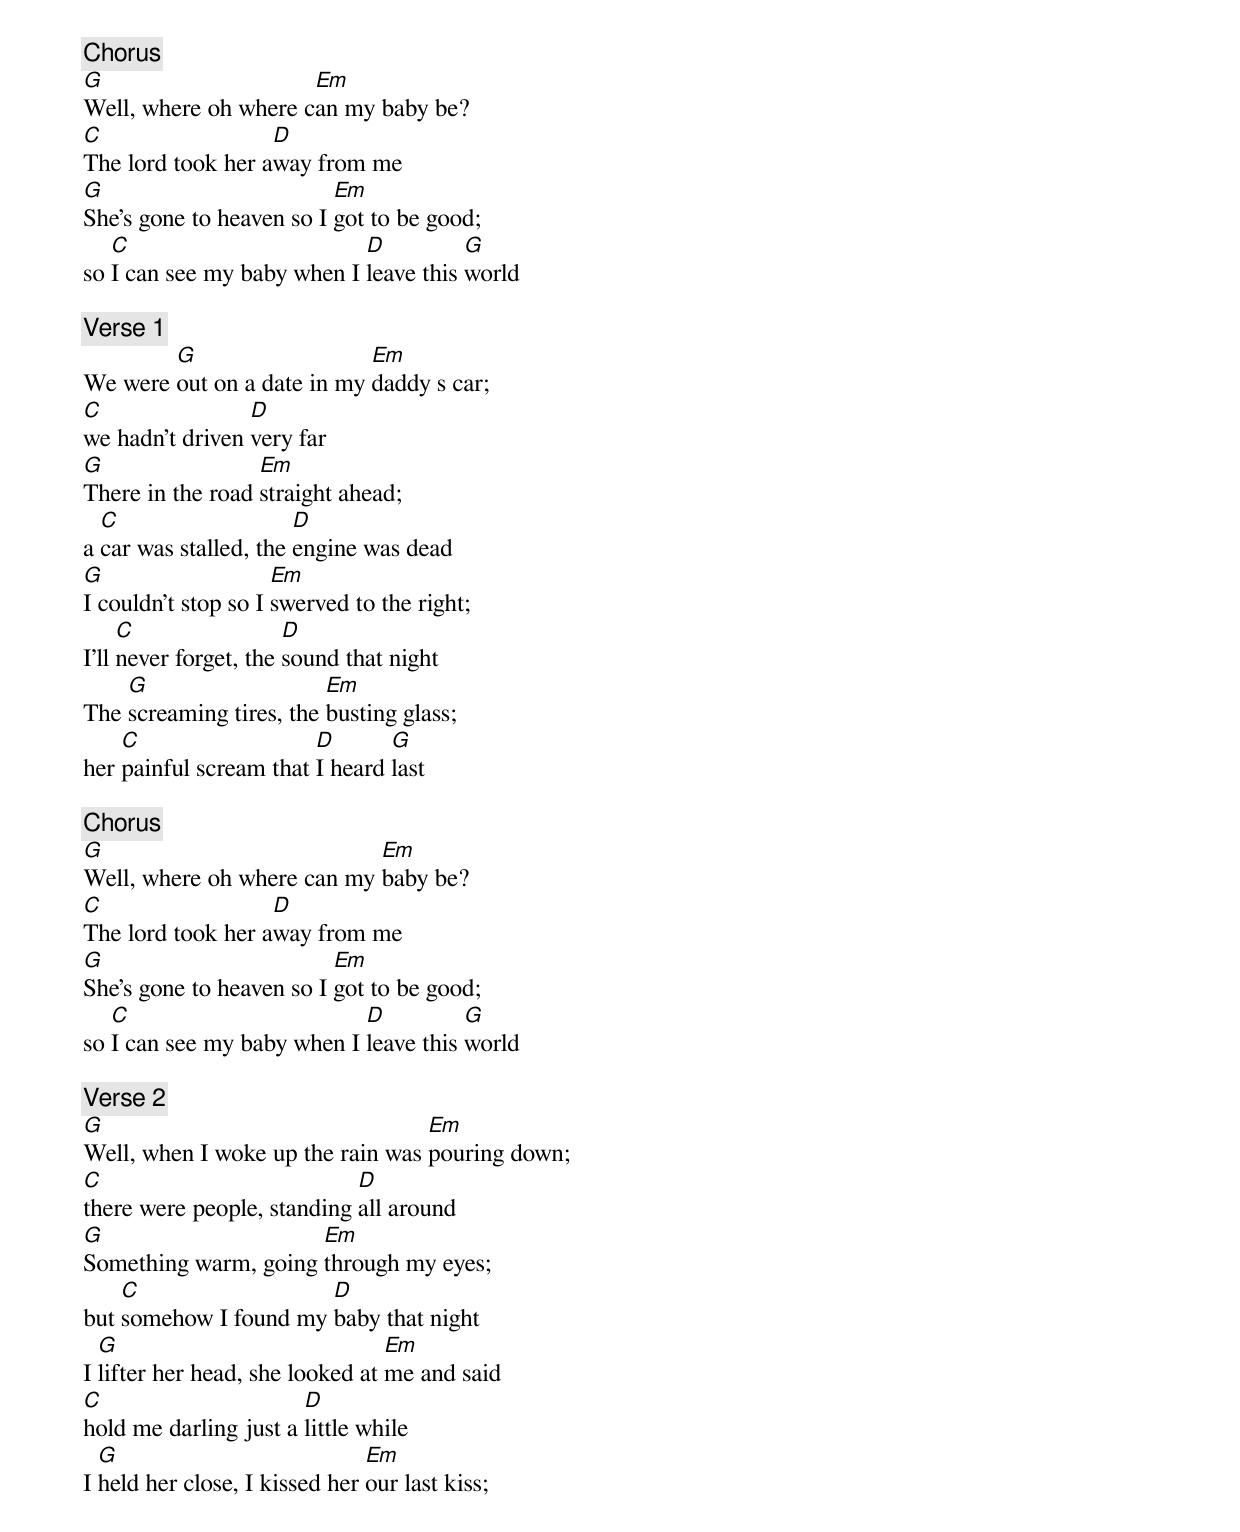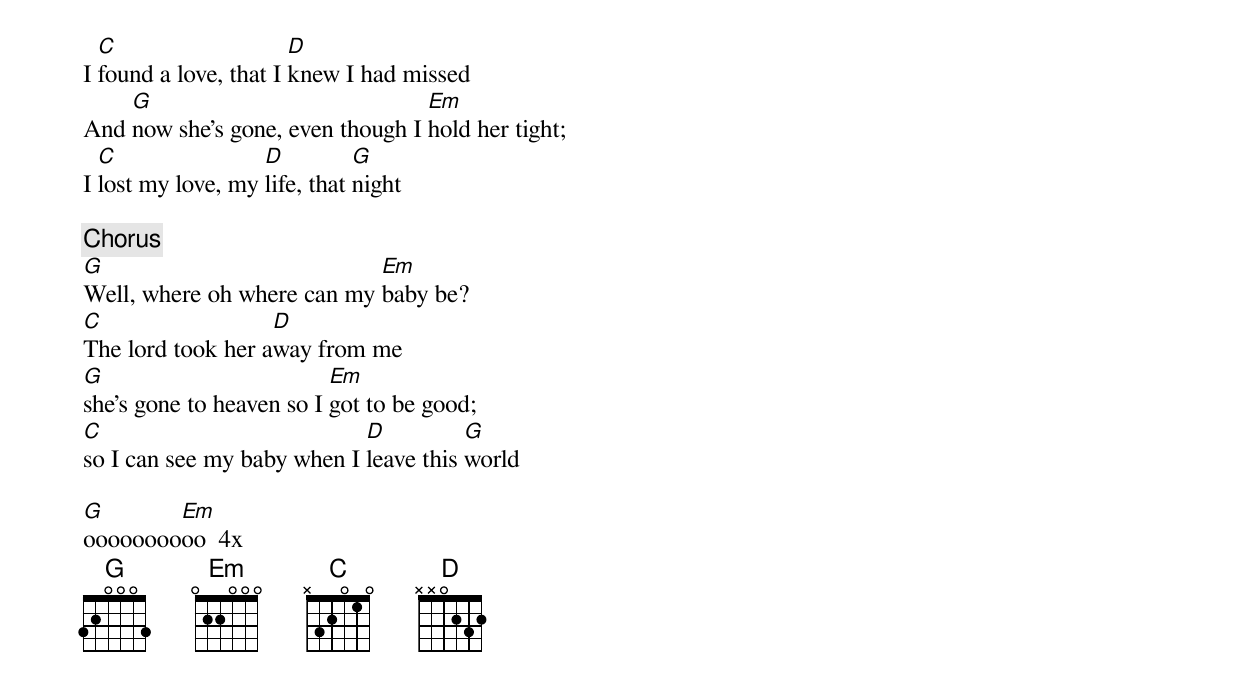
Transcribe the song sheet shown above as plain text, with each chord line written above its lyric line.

[Chorus]
G                     Em
Well, where oh where can my baby be?
C                  D
The lord took her away from me
G                         Em
She's gone to heaven so I got to be good;
   C                        D          G
so I can see my baby when I leave this world

[Verse 1]
        G                   Em
We were out on a date in my daddy s car;
C                D
we hadn't driven very far
G                 Em
There in the road straight ahead;
  C                    D
a car was stalled, the engine was dead
G                    Em
I couldn't stop so I swerved to the right;
     C                 D
I'll never forget, the sound that night
    G                    Em
The screaming tires, the busting glass;
    C                   D       G
her painful scream that I heard last

[Chorus]
G                           Em
Well, where oh where can my baby be?
C                  D
The lord took her away from me
G                         Em
She's gone to heaven so I got to be good;
   C                        D          G
so I can see my baby when I leave this world

[Verse 2]
G                                 Em
Well, when I woke up the rain was pouring down;
C                           D
there were people, standing all around
G                     Em
Something warm, going through my eyes;
    C                  D
but somehow I found my baby that night
  G                              Em
I lifter her head, she looked at me and said
C                      D
hold me darling just a little while
  G                            Em
I held her close, I kissed her our last kiss;
  C                    D
I found a love, that I knew I had missed
    G                             Em
And now she's gone, even though I hold her tight;
  C                D          G
I lost my love, my life, that night

[Chorus]
G                           Em
Well, where oh where can my baby be?
C                  D
The lord took her away from me
G                         Em
she's gone to heaven so I got to be good;
C                           D          G
so I can see my baby when I leave this world

G       Em
oooooooooo  4x
